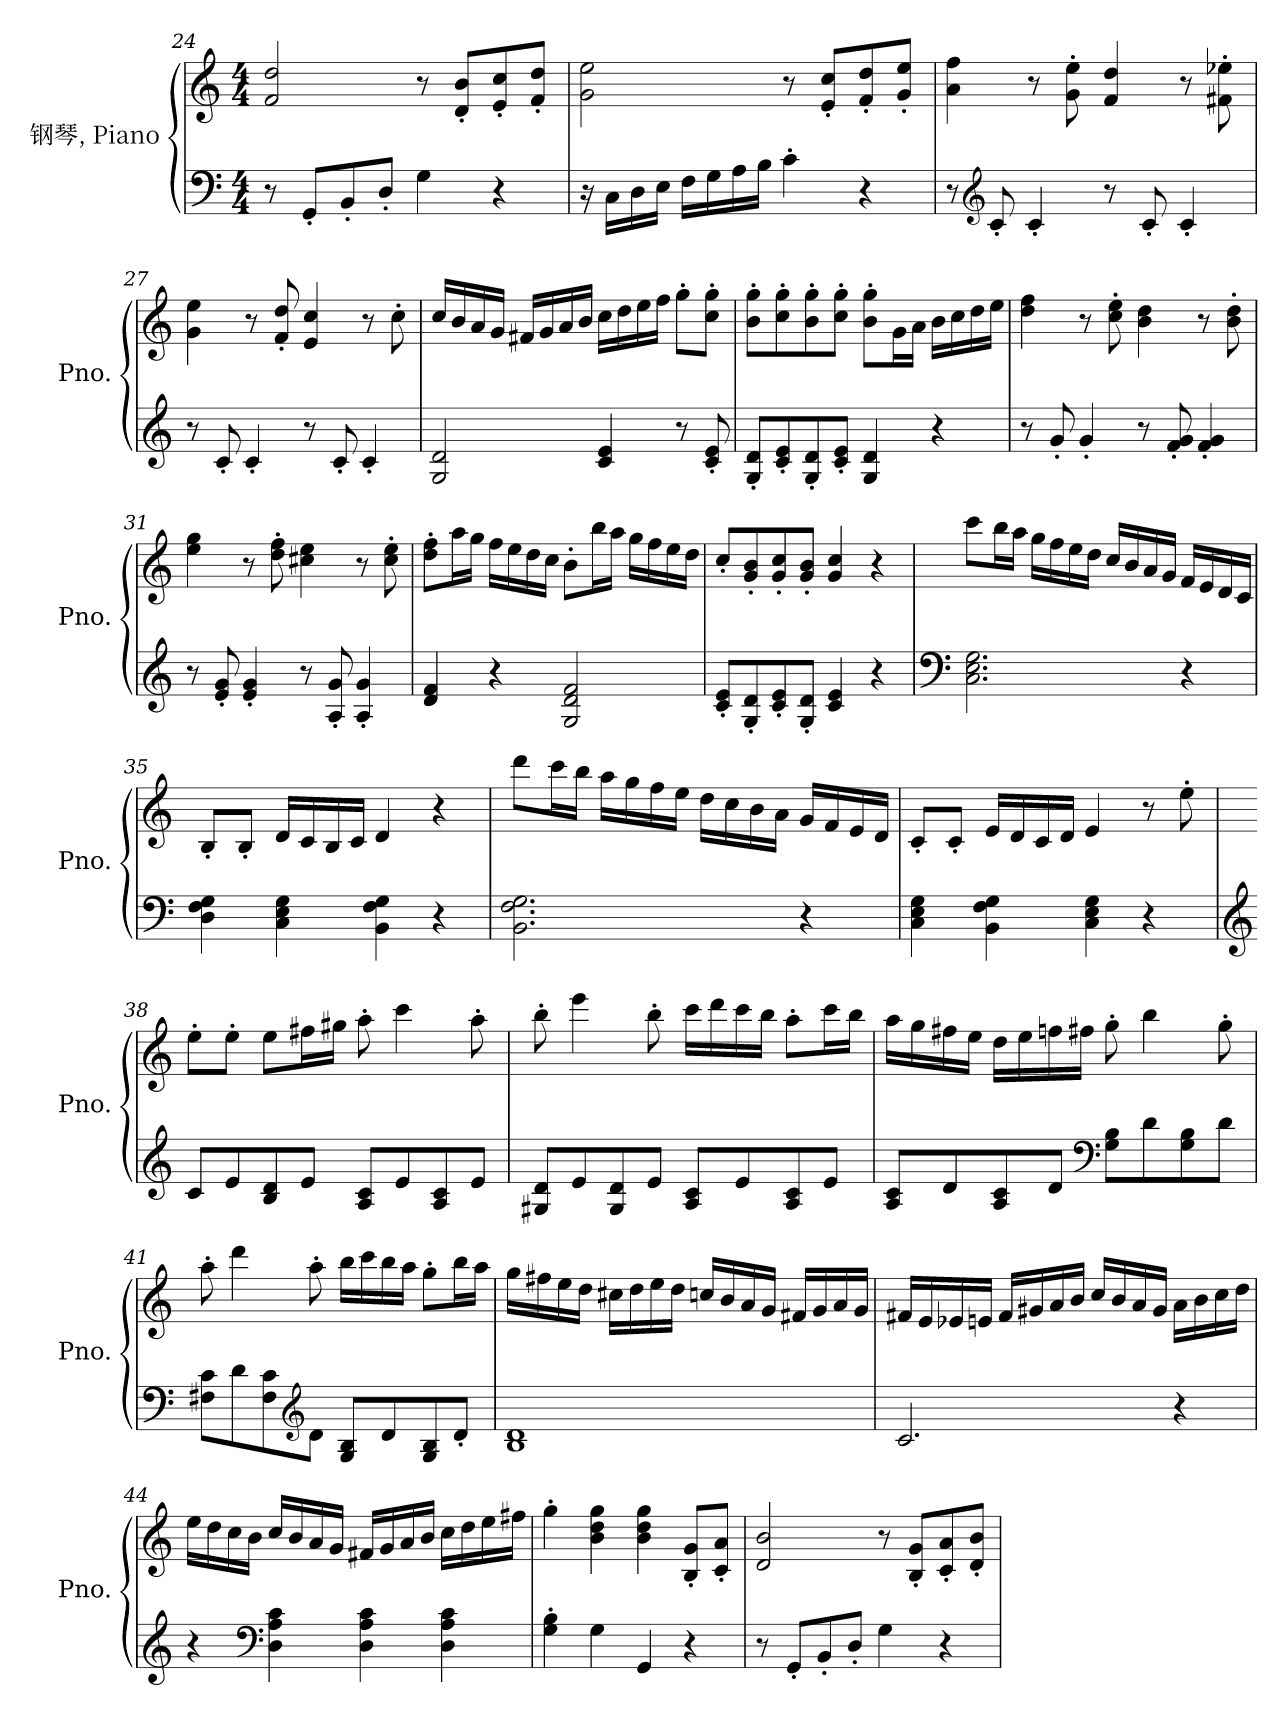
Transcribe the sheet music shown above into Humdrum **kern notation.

**kern	**kern
*part2	*part1
*staff2	*staff1
*I"钢琴, Piano	*I"钢琴, Piano
*I'Pno.	*I'Pno.
!!LO:LB:g=z
*clefF4	*clefG2
*k[]	*k[]
*M4/4	*M4/4
=24	=24
8r	2f/ 2dd/
8GG'/L	.
8BB'/	.
8D'/J	.
4G\	8r
.	8d/' 8b/'L
4r	8e/' 8cc/'
.	8f/' 8dd/'J
=25	=25
16r	2g\ 2ee\
16C\LL	.
16D\	.
16E\JJ	.
16F\LL	.
16G\	.
16A\	.
16B\JJ	.
4c'\	8r
.	8e/' 8cc/'L
4r	8f/' 8dd/'
.	8g/' 8ee/'J
=26	=26
8r	4a\ 4ff\
*clefG2	*
8c'/	.
4c'/	8r
.	8g\' 8ee\'
8r	4f/ 4dd/
8c'/	.
4c'/	8r
.	8f#X\' 8ee-X\'
=27	=27
8r	4g\ 4ee\
8c'/	.
4c'/	8r
.	8f/' 8dd/'
8r	4e/ 4cc/
8c'/	.
4c'/	8r
.	8cc'\
!!LO:LB:g=z
=28	=28
2G/ 2d/	16cc/LL
.	16b/
.	16a/
.	16g/JJ
.	16f#X/LL
.	16g/
.	16a/
.	16b/JJ
4c/ 4e/	16cc\LL
.	16dd\
.	16ee\
.	16ff\JJ
8r	8gg'\L
8c/' 8e/'	8cc\' 8gg\'J
=29	=29
8G/' 8d/'L	8b\' 8gg\'L
8c/' 8e/'	8cc\' 8gg\'
8G/' 8d/'	8b\' 8gg\'
8c/' 8e/'J	8cc\' 8gg\'J
4G/ 4d/	8b\' 8gg\'L
.	16g\L
.	16a\JJ
4r	16b\LL
.	16cc\
.	16dd\
.	16ee\JJ
=30	=30
8r	4dd\ 4ff\
8g'/	.
4g'/	8r
.	8cc\' 8ee\'
8r	4b\ 4dd\
8f/' 8g/'	.
4f/' 4g/'	8r
.	8b\' 8dd\'
!!LO:LB:g=z
=31	=31
8r	4ee\ 4gg\
8e/' 8g/'	.
4e/' 4g/'	8r
.	8dd\' 8ff\'
8r	4cc#X\ 4ee\
8A/' 8g/'	.
4A/' 4g/'	8r
.	8cc#\' 8ee\'
=32	=32
4d/ 4f/	8dd\' 8ff\'L
.	16aa\L
.	16gg\JJ
4r	16ff\LL
.	16ee\
.	16dd\
.	16cc\JJ
2G/ 2d/ 2f/	8b'\L
.	16bb\L
.	16aa\JJ
.	16gg\LL
.	16ff\
.	16ee\
.	16dd\JJ
=33	=33
8c/' 8e/'L	8cc'/L
8G/' 8d/'	8g/' 8b/'
8c/' 8e/'	8g/' 8cc/'
8G/' 8d/'J	8g/' 8b/'J
4c/ 4e/	4g/ 4cc/
4r	4r
!!LO:LB:g=z
=34	=34
*clefF4	*
2.C\ 2.E\ 2.G\	8ccc\L
.	16bb\L
.	16aa\JJ
.	16gg\LL
.	16ff\
.	16ee\
.	16dd\JJ
.	16cc/LL
.	16b/
.	16a/
.	16g/JJ
4r	16f/LL
.	16e/
.	16d/
.	16c/JJ
=35	=35
4D\ 4F\ 4G\	8B'/L
.	8B'/J
4C\ 4E\ 4G\	16d/LL
.	16c/
.	16B/
.	16c/JJ
4BB\ 4F\ 4G\	4d/
4r	4r
=36	=36
2.BB\ 2.F\ 2.G\	8ddd\L
.	16ccc\L
.	16bb\JJ
.	16aa\LL
.	16gg\
.	16ff\
.	16ee\JJ
.	16dd\LL
.	16cc\
.	16b\
.	16a\JJ
4r	16g/LL
.	16f/
.	16e/
.	16d/JJ
!!LO:PB:g=z
=37	=37
4C\ 4E\ 4G\	8c'/L
.	8c'/J
4BB\ 4F\ 4G\	16e/LL
.	16d/
.	16c/
.	16d/JJ
4C\ 4E\ 4G\	4e/
4r	8r
.	8ee'\
=38	=38
*clefG2	*
8c/L	8ee'\L
8e/	8ee'\J
8B/ 8d/	8ee\L
8e/J	16ff#X\L
.	16gg#X\JJ
8A/ 8c/L	8aa'\
8e/	4ccc\
8A/ 8c/	.
8e/J	8aa'\
=39	=39
8G#X/ 8d/L	8bb'\
8e/	4eee\
8G#/ 8d/	.
8e/J	8bb'\
8A/ 8c/L	16ccc\LL
.	16ddd\
8e/	16ccc\
.	16bb\JJ
8A/ 8c/	8aa'\L
8e/J	16ccc\L
.	16bb\JJ
!!LO:LB:g=z
=40	=40
8A/ 8c/L	16aa\LL
.	16gg\
8d/	16ff#X\
.	16ee\JJ
8A/ 8c/	16dd\LL
.	16ee\
8d/J	16ffn\
.	16ff#X\JJ
*clefF4	*
8G\ 8B\L	8gg'\
8d\	4bb\
8G\ 8B\	.
8d\J	8gg'\
=41	=41
8F#X\ 8c\L	8aa'\
8d\	4ddd\
8F#\ 8c\	.
*clefG2	*
8d\J	8aa'\
8G/ 8B/L	16bb\LL
.	16ccc\
8d/	16bb\
.	16aa\JJ
8G/ 8B/	8gg'\L
8d'/J	16bb\L
.	16aa\JJ
!!LO:LB:g=z
=42	=42
1B 1d	16gg\LL
.	16ff#X\
.	16ee\
.	16dd\JJ
.	16cc#X\LL
.	16dd\
.	16ee\
.	16dd\JJ
.	16ccn/LL
.	16b/
.	16a/
.	16g/JJ
.	16f#X/LL
.	16g/
.	16a/
.	16g/JJ
=43	=43
2.c/	16f#X/LL
.	16e/
.	16e-X/
.	16en/JJ
.	16f#/LL
.	16g#X/
.	16a/
.	16b/JJ
.	16cc/LL
.	16b/
.	16a/
.	16g#/JJ
4r	16a\LL
.	16b\
.	16cc\
.	16dd\JJ
!!LO:LB:g=z
=44	=44
4r	16ee\LL
.	16dd\
.	16cc\
.	16b\JJ
*clefF4	*
4D\ 4A\ 4c\	16cc/LL
.	16b/
.	16a/
.	16g/JJ
4D\ 4A\ 4c\	16f#X/LL
.	16g/
.	16a/
.	16b/JJ
4D\ 4A\ 4c\	16cc\LL
.	16dd\
.	16ee\
.	16ff#X\JJ
=45	=45
4G\' 4B\'	4gg'\
4G\	4b\ 4dd\ 4gg\
4GG/	4b\ 4dd\ 4gg\
4r	8B/' 8g/'L
.	8c/' 8a/'J
=46	=46
8r	2d/ 2b/
8GG'/L	.
8BB'/	.
8D'/J	.
4G\	8r
.	8B/' 8g/'L
4r	8c/' 8a/'
.	8d/' 8b/'J
=	=
*-	*-
